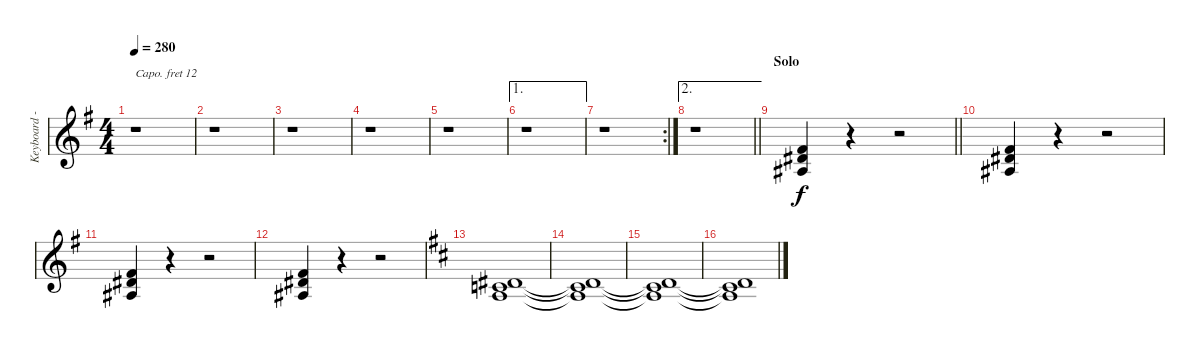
\track ("Keyboard - Derek Sherinian" "Keyboard -") {instrument choiraahs}
\staff {score}
\capo 12
\tuning (Eb4 Bb3 Gb3 Db3 Ab2 Eb2) {hide}
\ts (4 4)
\tempo 280
\clef g2
\ks eminor
r.1{dy f} |
r.1 |
r.1 |
r.1 |
r.1 |
\ae 1
r.1 |
\rc 2
r.1 |
\ae 2
\barLineRight lightlight
r.1 |
\section ("" "Solo")
\barLineRight lightlight
(0.3 2.4 2.5).4 r.4 r.2 |
(0.3 2.4 2.5).4 r.4 r.2 |
(0.3 2.4 2.5).4 r.4 r.2 |
(0.3 2.4 2.5).4 r.4 r.2 |
\ks bminor
(2.4 4.5 6.6).1 |
(2.4{t} 4.5{t} 6.6{t}).1 |
(2.4{t} 4.5{t} 6.6{t}).1 |
(2.4{t} 4.5{t} 6.6{t}).1
